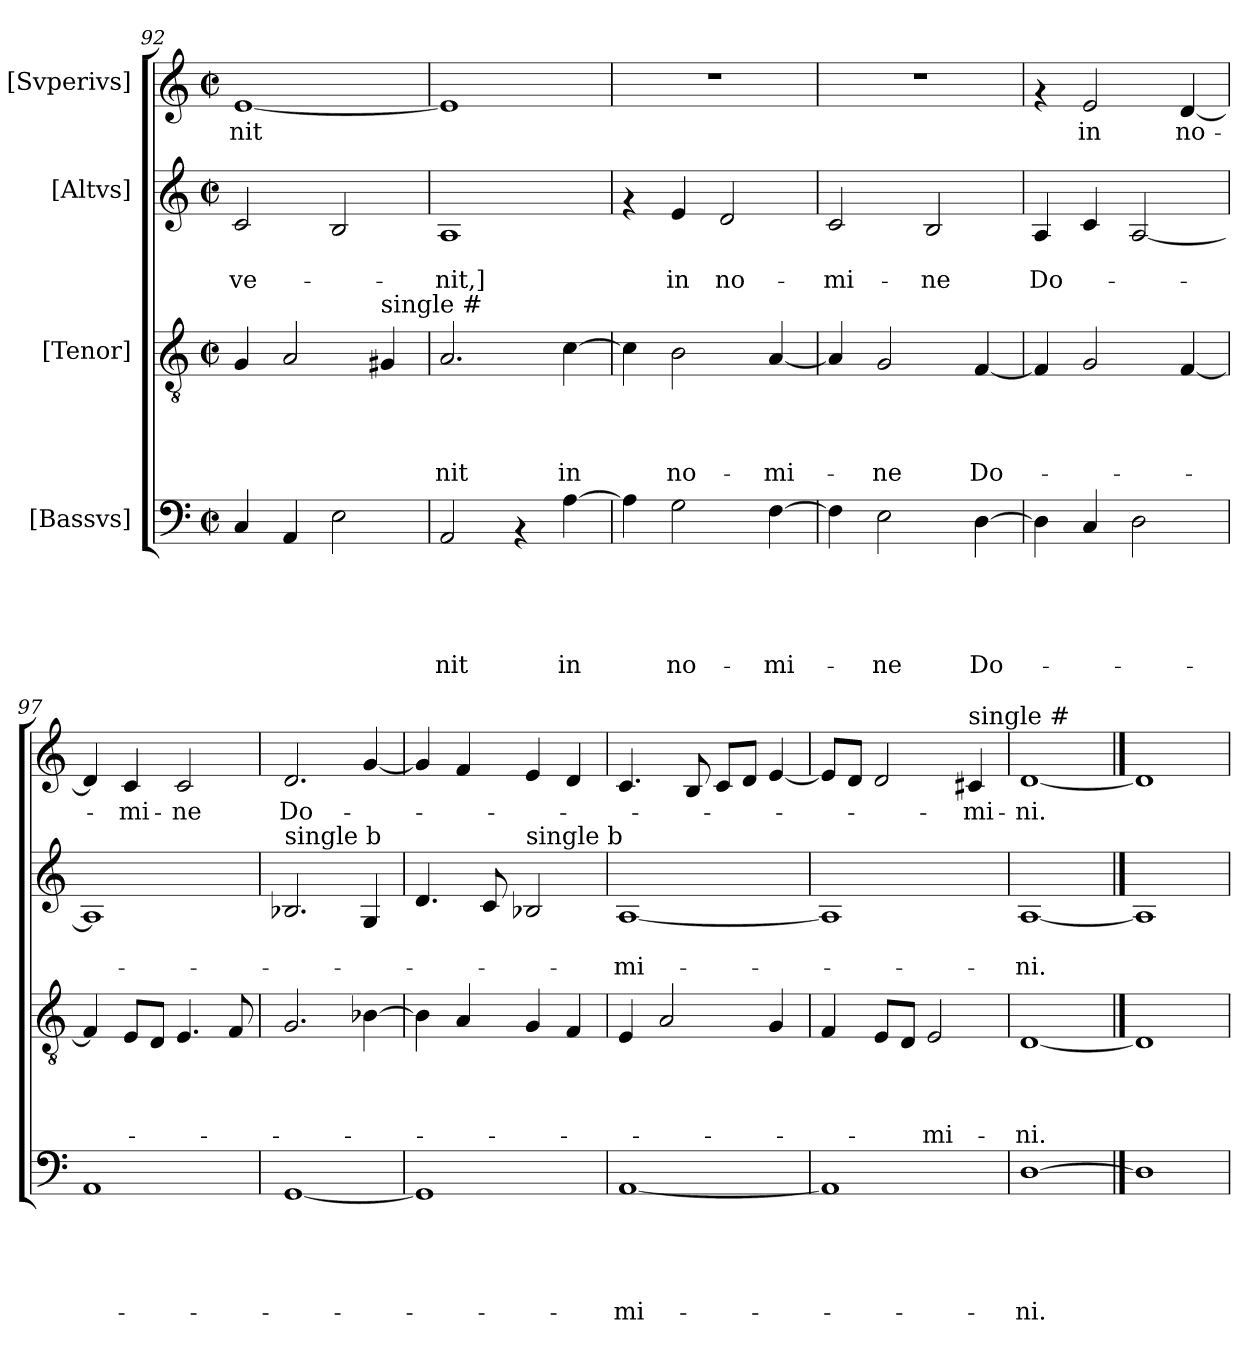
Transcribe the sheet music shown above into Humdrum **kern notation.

**kern	**text	**text	**text	**text	**text	**kern	**text	**text	**text	**text	**kern	**text	**text	**kern	**text
*part4	*part4	*part4	*part4	*part4	*part4	*part3	*part3	*part3	*part3	*part3	*part2	*part2	*part2	*part1	*part1
*staff4	*staff4	*staff4	*staff4	*staff4	*staff4	*staff3	*staff3	*staff3	*staff3	*staff3	*staff2	*staff2	*staff2	*staff1	*staff1
*I"[Bassvs]	*	*	*	*	*	*I"[Tenor]	*	*	*	*	*I"[Altvs]	*	*	*I"[Svperivs]	*
*clefF4	*	*	*	*	*	*clefGv2	*	*	*	*	*clefG2	*	*	*clefG2	*
*k[]	*	*	*	*	*	*k[]	*	*	*	*	*k[]	*	*	*k[]	*
*C:	*	*	*	*	*	*C:	*	*	*	*	*C:	*	*	*C:	*
*M2/2	*	*	*	*	*	*M2/2	*	*	*	*	*M2/2	*	*	*M2/2	*
*met(c|)	*	*	*	*	*	*met(c|)	*	*	*	*	*met(c|)	*	*	*met(c|)	*
=92	=92	=92	=92	=92	=92	=92	=92	=92	=92	=92	=92	=92	=92	=92	=92
!	!	!	!	!	!	!	!	!	!	!	!	!	!LO:LY:b	!	!LO:LY:b
4C/	.	.	.	.	.	4G/	.	.	.	.	2c/	.	ve-	[<1e	-nit
4AA/	.	.	.	.	.	2A/	.	.	.	.	.	.	.	.	.
2E\	.	.	.	.	.	.	.	.	.	.	2B/	.	.	.	.
!	!	!	!	!	!	!LO:TX:a:t=single #	!	!	!	!	!	!	!	!	!
.	.	.	.	.	.	4G#/	.	.	.	.	.	.	.	.	.
=93	=93	=93	=93	=93	=93	=93	=93	=93	=93	=93	=93	=93	=93	=93	=93
!	!	!	!	!	!LO:LY:b	!	!	!	!	!LO:LY:b	!	!	!LO:LY:b	!	!
2AA/	.	.	.	.	-nit	2.A/	.	.	.	-nit	1A	.	-nit,]	1e]	.
4rAA	.	.	.	.	.	.	.	.	.	.	.	.	.	.	.
!	!	!	!	!	!LO:LY:b	!	!	!	!	!LO:LY:b	!	!	!	!	!
[<4A\	.	.	.	.	in	[<4c\	.	.	.	in	.	.	.	.	.
!!LO:LB:g=z
=94	=94	=94	=94	=94	=94	=94	=94	=94	=94	=94	=94	=94	=94	=94	=94
4A\]	.	.	.	.	.	4c\]	.	.	.	.	4rf	.	.	1r	.
!	!	!	!	!	!LO:LY:b	!	!	!	!	!LO:LY:b	!	!	!LO:LY:b	!	!
2G\	.	.	.	.	no-	2B\	.	.	.	no-	4e/	.	in	.	.
!	!	!	!	!	!	!	!	!	!	!	!	!	!LO:LY:b	!	!
.	.	.	.	.	.	.	.	.	.	.	2d/	.	no-	.	.
!	!	!	!	!	!LO:LY:b	!	!	!	!	!LO:LY:b	!	!	!	!	!
[>4F\	.	.	.	.	-mi-	[<4A/	.	.	.	-mi-	.	.	.	.	.
=95	=95	=95	=95	=95	=95	=95	=95	=95	=95	=95	=95	=95	=95	=95	=95
!	!	!	!	!	!	!	!	!	!	!	!	!	!LO:LY:b	!	!
4F\]	.	.	.	.	.	4A/]	.	.	.	.	2c/	.	-mi-	1r	.
!	!	!	!	!	!LO:LY:b	!	!	!	!	!LO:LY:b	!	!	!	!	!
2E\	.	.	.	.	-ne	2G/	.	.	.	-ne	.	.	.	.	.
!	!	!	!	!	!	!	!	!	!	!	!	!	!LO:LY:b	!	!
.	.	.	.	.	.	.	.	.	.	.	2B/	.	-ne	.	.
!	!	!	!	!	!LO:LY:b	!	!	!	!	!LO:LY:b	!	!	!	!	!
[>4D\	.	.	.	.	Do-	[<4F/	.	.	.	Do-	.	.	.	.	.
=96	=96	=96	=96	=96	=96	=96	=96	=96	=96	=96	=96	=96	=96	=96	=96
!	!	!	!	!	!	!	!	!	!	!	!	!	!LO:LY:b	!	!
4D\]	.	.	.	.	.	4F/]	.	.	.	.	4A/	.	Do-	4rf	.
!	!	!	!	!	!	!	!	!	!	!	!	!	!	!	!LO:LY:b
4C/	.	.	.	.	.	2G/	.	.	.	.	4c/	.	.	2e/	in
2D\	.	.	.	.	.	.	.	.	.	.	[<2A/	.	.	.	.
!	!	!	!	!	!	!	!	!	!	!	!	!	!	!	!LO:LY:b
.	.	.	.	.	.	[<4F/	.	.	.	.	.	.	.	[<4d/	no-
=97	=97	=97	=97	=97	=97	=97	=97	=97	=97	=97	=97	=97	=97	=97	=97
1AA	.	.	.	.	.	4F/]	.	.	.	.	1A]	.	.	4d/]	.
!	!	!	!	!	!	!	!	!	!	!	!	!	!	!	!LO:LY:b
.	.	.	.	.	.	8E/L	.	.	.	.	.	.	.	4c/	-mi-
.	.	.	.	.	.	8D/J	.	.	.	.	.	.	.	.	.
!	!	!	!	!	!	!	!	!	!	!	!	!	!	!	!LO:LY:b
.	.	.	.	.	.	4.E/	.	.	.	.	.	.	.	2c/	-ne
.	.	.	.	.	.	8F/	.	.	.	.	.	.	.	.	.
=98	=98	=98	=98	=98	=98	=98	=98	=98	=98	=98	=98	=98	=98	=98	=98
!	!	!	!	!	!	!	!	!	!	!	!LO:TX:a:t=single b	!	!	!	!
!	!	!	!	!	!	!	!	!	!	!	!	!	!	!	!LO:LY:b
[<1GG	.	.	.	.	.	2.G/	.	.	.	.	2.B-/	.	.	2.d/	Do-
.	.	.	.	.	.	[>4B-X\	.	.	.	.	4G/	.	.	[<4g/	.
=99	=99	=99	=99	=99	=99	=99	=99	=99	=99	=99	=99	=99	=99	=99	=99
1GG]	.	.	.	.	.	4B-\]	.	.	.	.	4.d/	.	.	4g/]	.
.	.	.	.	.	.	4A/	.	.	.	.	.	.	.	4f/	.
.	.	.	.	.	.	.	.	.	.	.	8c/	.	.	.	.
!	!	!	!	!	!	!	!	!	!	!	!LO:TX:a:t=single b	!	!	!	!
.	.	.	.	.	.	4G/	.	.	.	.	2B-/	.	.	4e/	.
.	.	.	.	.	.	4F/	.	.	.	.	.	.	.	4d/	.
=100	=100	=100	=100	=100	=100	=100	=100	=100	=100	=100	=100	=100	=100	=100	=100
!	!	!	!	!	!LO:LY:b	!	!	!	!	!	!	!	!LO:LY:b	!	!
[<1AA	.	.	.	.	-mi-	4E/	.	.	.	.	[<1A	.	-mi-	4.c/	.
.	.	.	.	.	.	2A/	.	.	.	.	.	.	.	.	.
.	.	.	.	.	.	.	.	.	.	.	.	.	.	8B/	.
.	.	.	.	.	.	.	.	.	.	.	.	.	.	8c/L	.
.	.	.	.	.	.	.	.	.	.	.	.	.	.	8d/J	.
.	.	.	.	.	.	4G/	.	.	.	.	.	.	.	[<4e/	.
!!LO:PB:g=z
=101	=101	=101	=101	=101	=101	=101	=101	=101	=101	=101	=101	=101	=101	=101	=101
1AA]	.	.	.	.	.	4F/	.	.	.	.	1A]	.	.	8e/L]	.
.	.	.	.	.	.	.	.	.	.	.	.	.	.	8d/J	.
.	.	.	.	.	.	8E/L	.	.	.	.	.	.	.	2d/	.
.	.	.	.	.	.	8D/J	.	.	.	.	.	.	.	.	.
!	!	!	!	!	!	!	!	!	!	!LO:LY:b	!	!	!	!	!
.	.	.	.	.	.	2E/	.	.	.	-mi-	.	.	.	.	.
!	!	!	!	!	!	!	!	!	!	!	!	!	!	!LO:TX:a:t=single #	!
!	!	!	!	!	!	!	!	!	!	!	!	!	!	!	!LO:LY:b
.	.	.	.	.	.	.	.	.	.	.	.	.	.	4c#/	-mi-
=102	=102	=102	=102	=102	=102	=102	=102	=102	=102	=102	=102	=102	=102	=102	=102
!	!	!	!	!	!LO:LY:b	!	!	!	!	!LO:LY:b	!	!	!LO:LY:b	!	!LO:LY:b
[1D	.	.	.	.	-ni.	[1D	.	.	.	-ni.	[1A	.	-ni.	[1d	-ni.
==103	==103	==103	==103	==103	==103	==103	==103	==103	==103	==103	==103	==103	==103	==103	==103
1D]	.	.	.	.	.	1D]	.	.	.	.	1A]	.	.	1d]	.
=	=	=	=	=	=	=	=	=	=	=	=	=	=	=	=
*-	*-	*-	*-	*-	*-	*-	*-	*-	*-	*-	*-	*-	*-	*-	*-
